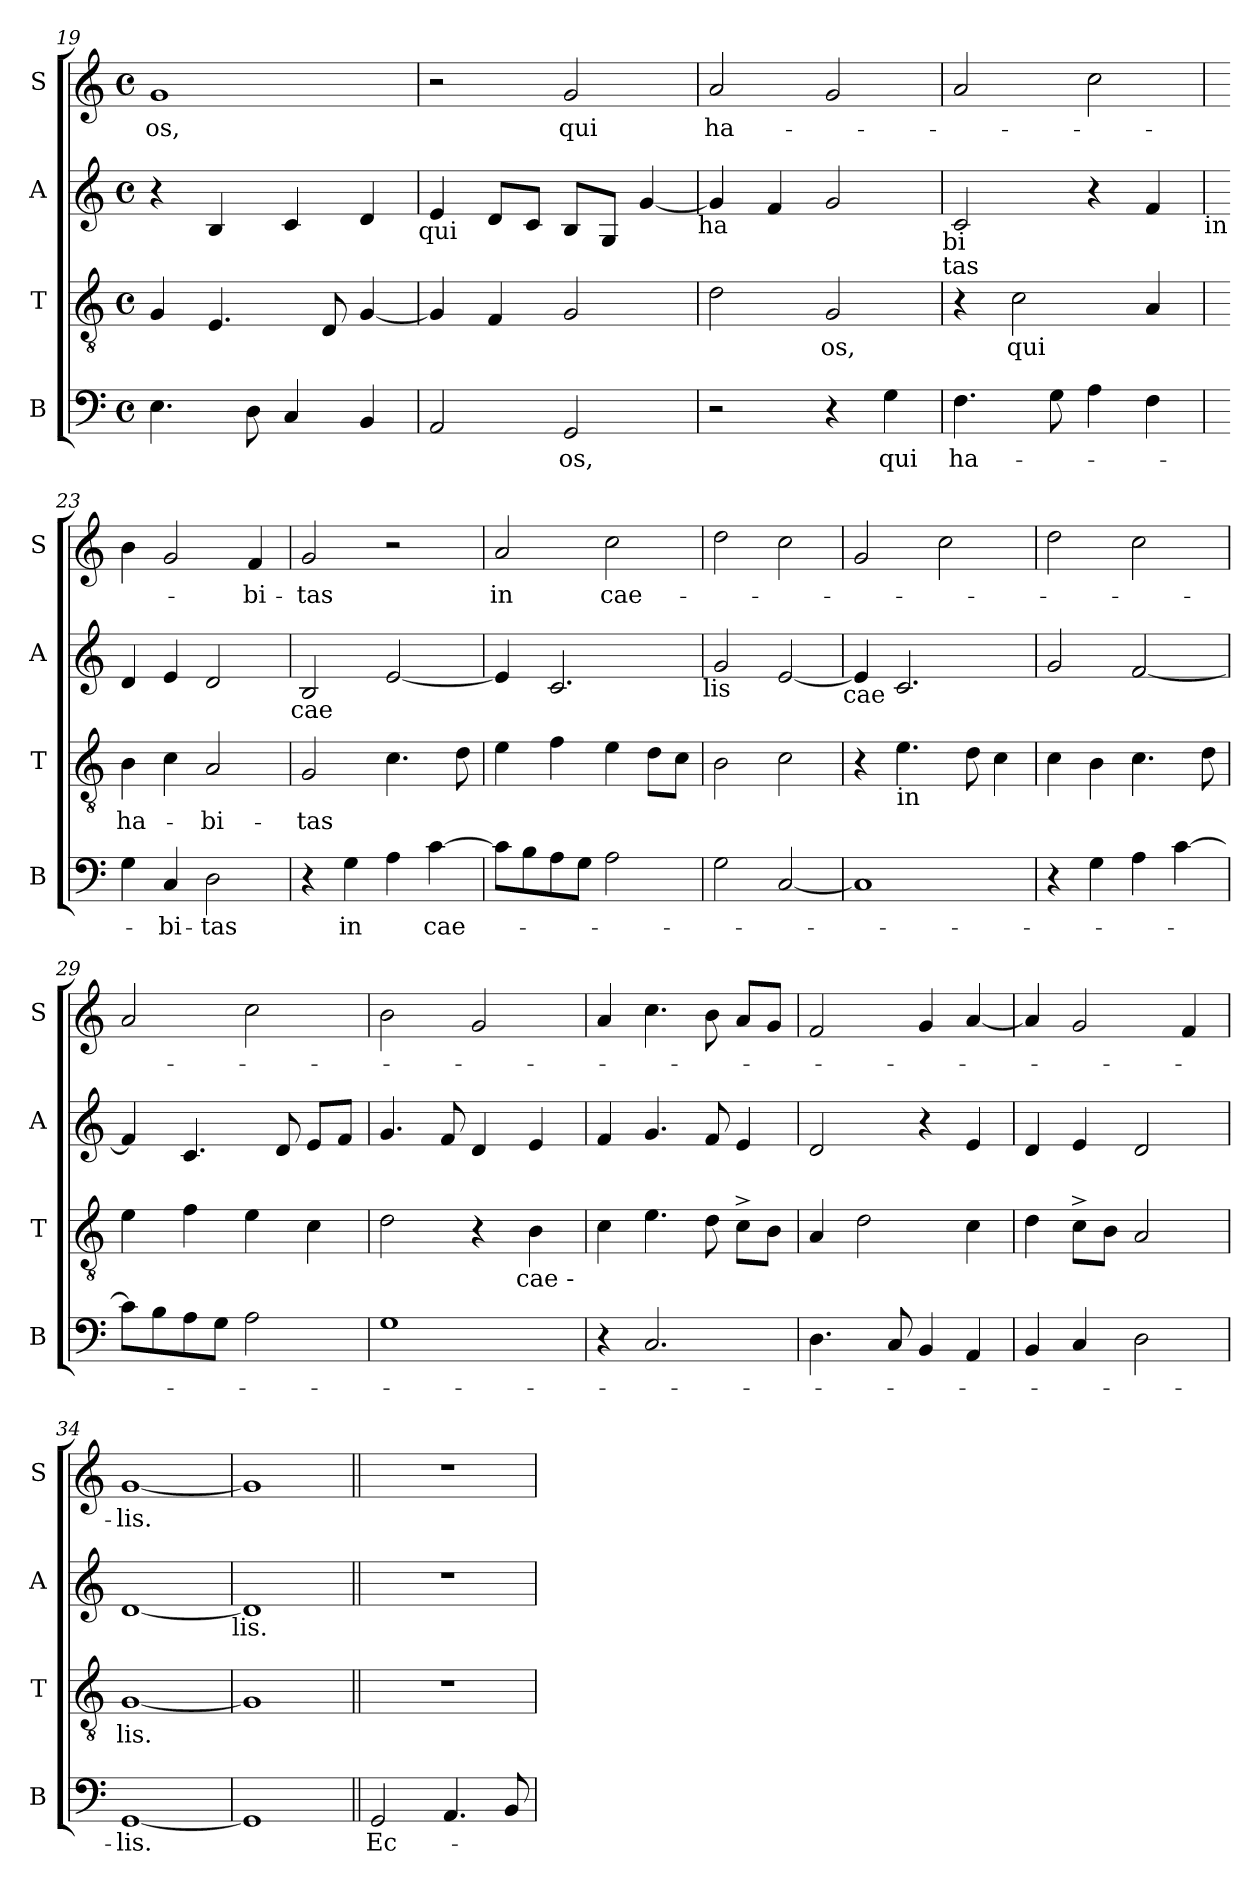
**kern	**text	**kern	**text	**kern	**kern	**text
*part4	*part4	*part3	*part3	*part2	*part1	*part1
*staff4	*staff4	*staff3	*staff3	*staff2	*staff1	*staff1
*I"B	*	*I"T	*	*I"A	*I"S	*
*I'B	*	*I'T	*	*I'A	*I'S	*
!!LO:LB:g=z
*clefF4	*	*clefGv2	*	*clefG2	*clefG2	*
*k[]	*	*k[]	*	*k[]	*k[]	*
*C:	*	*C:	*	*C:	*C:	*
*M4/4	*	*M4/4	*	*M4/4	*M4/4	*
*met(c)	*	*met(c)	*	*met(c)	*met(c)	*
=19	=19	=19	=19	=19	=19	=19
!	!	!	!	!	!	!LO:LY:b
4.E\	.	4G/	.	4r	1g	-os,
.	.	4.E/	.	4B/	.	.
8D\	.	.	.	.	.	.
4C/	.	.	.	4c/	.	.
.	.	8D/	.	.	.	.
4BB/	.	[<4G/	.	4d/	.	.
!	!	!	!	!LO:TX:b:t=qui	!	!
=20	=20	=20	=20	=20	=20	=20
2AA/	.	4G/]	.	4e/	2r	.
.	.	4F/	.	8d/L	.	.
.	.	.	.	8c/J	.	.
!	!LO:LY:b	!	!	!	!	!LO:LY:b
2GG/	-os,	2G/	.	8B/L	2g/	qui
.	.	.	.	8G/J	.	.
.	.	.	.	[<4g/	.	.
!	!	!	!	!LO:TX:b:t=ha	!	!
=21	=21	=21	=21	=21	=21	=21
!	!	!	!	!	!	!LO:LY:b
2r	.	2d\	.	4g/]	2a/	ha-
.	.	.	.	4f/	.	.
!	!	!	!LO:LY:b	!	!	!
4r	.	2G/	os,	2g/	2g/	.
!	!LO:LY:b	!	!	!	!	!
4G\	qui	.	.	.	.	.
!	!	!	!	!LO:TX:b:t=bi	!	!
!	!	!	!	!LO:TX:b:t=tas	!	!
=22	=22	=22	=22	=22	=22	=22
!	!LO:LY:b	!	!	!	!	!
4.F\	ha-	4r	.	2c/	2a/	.
!	!	!	!LO:LY:b	!	!	!
.	.	2c\	qui	.	.	.
8G\	.	.	.	.	.	.
4A\	.	.	.	4r	2cc\	.
4F\	.	4A/	.	4f/	.	.
!	!	!	!	!LO:TX:b:t=in	!	!
=23	=23	=23	=23	=23	=23	=23
!	!	!	!LO:LY:b	!	!	!
4G\	.	4B\	ha-	4d/	4b\	.
!	!LO:LY:b	!	!	!	!	!
4C/	-bi-	4c\	.	4e/	2g/	.
!	!LO:LY:b	!	!LO:LY:b	!	!	!
2D\	-tas	2A/	-bi-	2d/	.	.
!	!	!	!	!	!	!LO:LY:b
.	.	.	.	.	4f/	-bi-
!	!	!	!	!LO:TX:b:t=cae	!	!
=24	=24	=24	=24	=24	=24	=24
!	!	!	!LO:LY:b	!	!	!LO:LY:b
4r	.	2G/	-tas	2B/	2g/	-tas
!	!LO:LY:b	!	!	!	!	!
4G\	in	.	.	.	.	.
4A\	.	4.c\	.	[<2e/	2r	.
!	!LO:LY:b	!	!	!	!	!
[<4c\	cae-	.	.	.	.	.
.	.	8d\	.	.	.	.
!!LO:LB:g=z
=25	=25	=25	=25	=25	=25	=25
!	!	!	!	!	!	!LO:LY:b
8c\L]	.	4e\	.	4e/]	2a/	in
8B\	.	.	.	.	.	.
8A\	.	4f\	.	2.c/	.	.
8G\J	.	.	.	.	.	.
!	!	!	!	!	!	!LO:LY:b
2A\	.	4e\	.	.	2cc\	cae-
.	.	8d\L	.	.	.	.
.	.	8c\J	.	.	.	.
!	!	!	!	!LO:TX:b:t=lis	!	!
=26	=26	=26	=26	=26	=26	=26
2G\	.	2B\	.	2g/	2dd\	.
[<2C/	.	2c\	.	[<2e/	2cc\	.
!	!	!	!	!LO:TX:b:t=cae	!	!
=27	=27	=27	=27	=27	=27	=27
1C]	.	4r	.	4e/]	2g/	.
!	!	!LO:TX:b:t=in	!	!	!	!
.	.	4.e\	.	2.c/	.	.
.	.	.	.	.	2cc\	.
.	.	8d\	.	.	.	.
.	.	4c\	.	.	.	.
=28	=28	=28	=28	=28	=28	=28
4r	.	4c\	.	2g/	2dd\	.
4G\	.	4B\	.	.	.	.
4A\	.	4.c\	.	[<2f/	2cc\	.
[>4c\	.	.	.	.	.	.
.	.	8d\	.	.	.	.
=29	=29	=29	=29	=29	=29	=29
8c\L]	.	4e\	.	4f/]	2a/	.
8B\	.	.	.	.	.	.
8A\	.	4f\	.	4.c/	.	.
8G\J	.	.	.	.	.	.
2A\	.	4e\	.	.	2cc\	.
.	.	.	.	8d/	.	.
.	.	4c\	.	8e/L	.	.
.	.	.	.	8f/J	.	.
=30	=30	=30	=30	=30	=30	=30
*	*	*^	*	*	*	*
1G	.	2d\	2ryy	.	4.g/	2b\	.
.	.	.	.	.	8f/	.	.
.	.	4r	8..ryy	.	4d/	2g/	.
!	!	!	!LO:TX:b:t=cae -	!	!	!	!
.	.	.	4ryy	.	.	.	.
.	.	4B\	.	.	4e/	.	.
.	.	.	32ryy	.	.	.	.
*	*	*v	*v	*	*	*	*
!!LO:PB:g=z
=31	=31	=31	=31	=31	=31	=31
4r	.	4c\	.	4f/	4a/	.
2.C/	.	4.e\	.	4.g/	4.cc\	.
.	.	8d\	.	8f/	8b\	.
.	.	8c^>\L	.	4e/	8a/L	.
.	.	8B\J	.	.	8g/J	.
=32	=32	=32	=32	=32	=32	=32
4.D\	.	4A/	.	2d/	2f/	.
.	.	2d\	.	.	.	.
8C/	.	.	.	.	.	.
4BB/	.	.	.	4r	4g/	.
4AA/	.	4c\	.	4e/	[<4a/	.
=33	=33	=33	=33	=33	=33	=33
4BB/	.	4d\	.	4d/	4a/]	.
4C/	.	8c^>\L	.	4e/	2g/	.
.	.	8B\J	.	.	.	.
2D\	.	2A/	.	2d/	.	.
.	.	.	.	.	4f/	.
=34	=34	=34	=34	=34	=34	=34
!	!LO:LY:b	!	!LO:LY:b	!	!	!LO:LY:b
[<1GG	-lis.	[<1G	lis.	[<1d	[<1g	-lis.
!	!	!	!	!LO:TX:b:t=lis.	!	!
=35	=35	=35	=35	=35	=35	=35
1GG]	.	1G]	.	1d]	1g]	.
=36||	=36||	=36||	=36||	=36||	=36||	=36||
!	!LO:LY:b	!	!	!	!	!
2GG/	Ec-	1r	.	1r	1r	.
4.AA/	.	.	.	.	.	.
8BB/	.	.	.	.	.	.
=	=	=	=	=	=	=
*-	*-	*-	*-	*-	*-	*-
